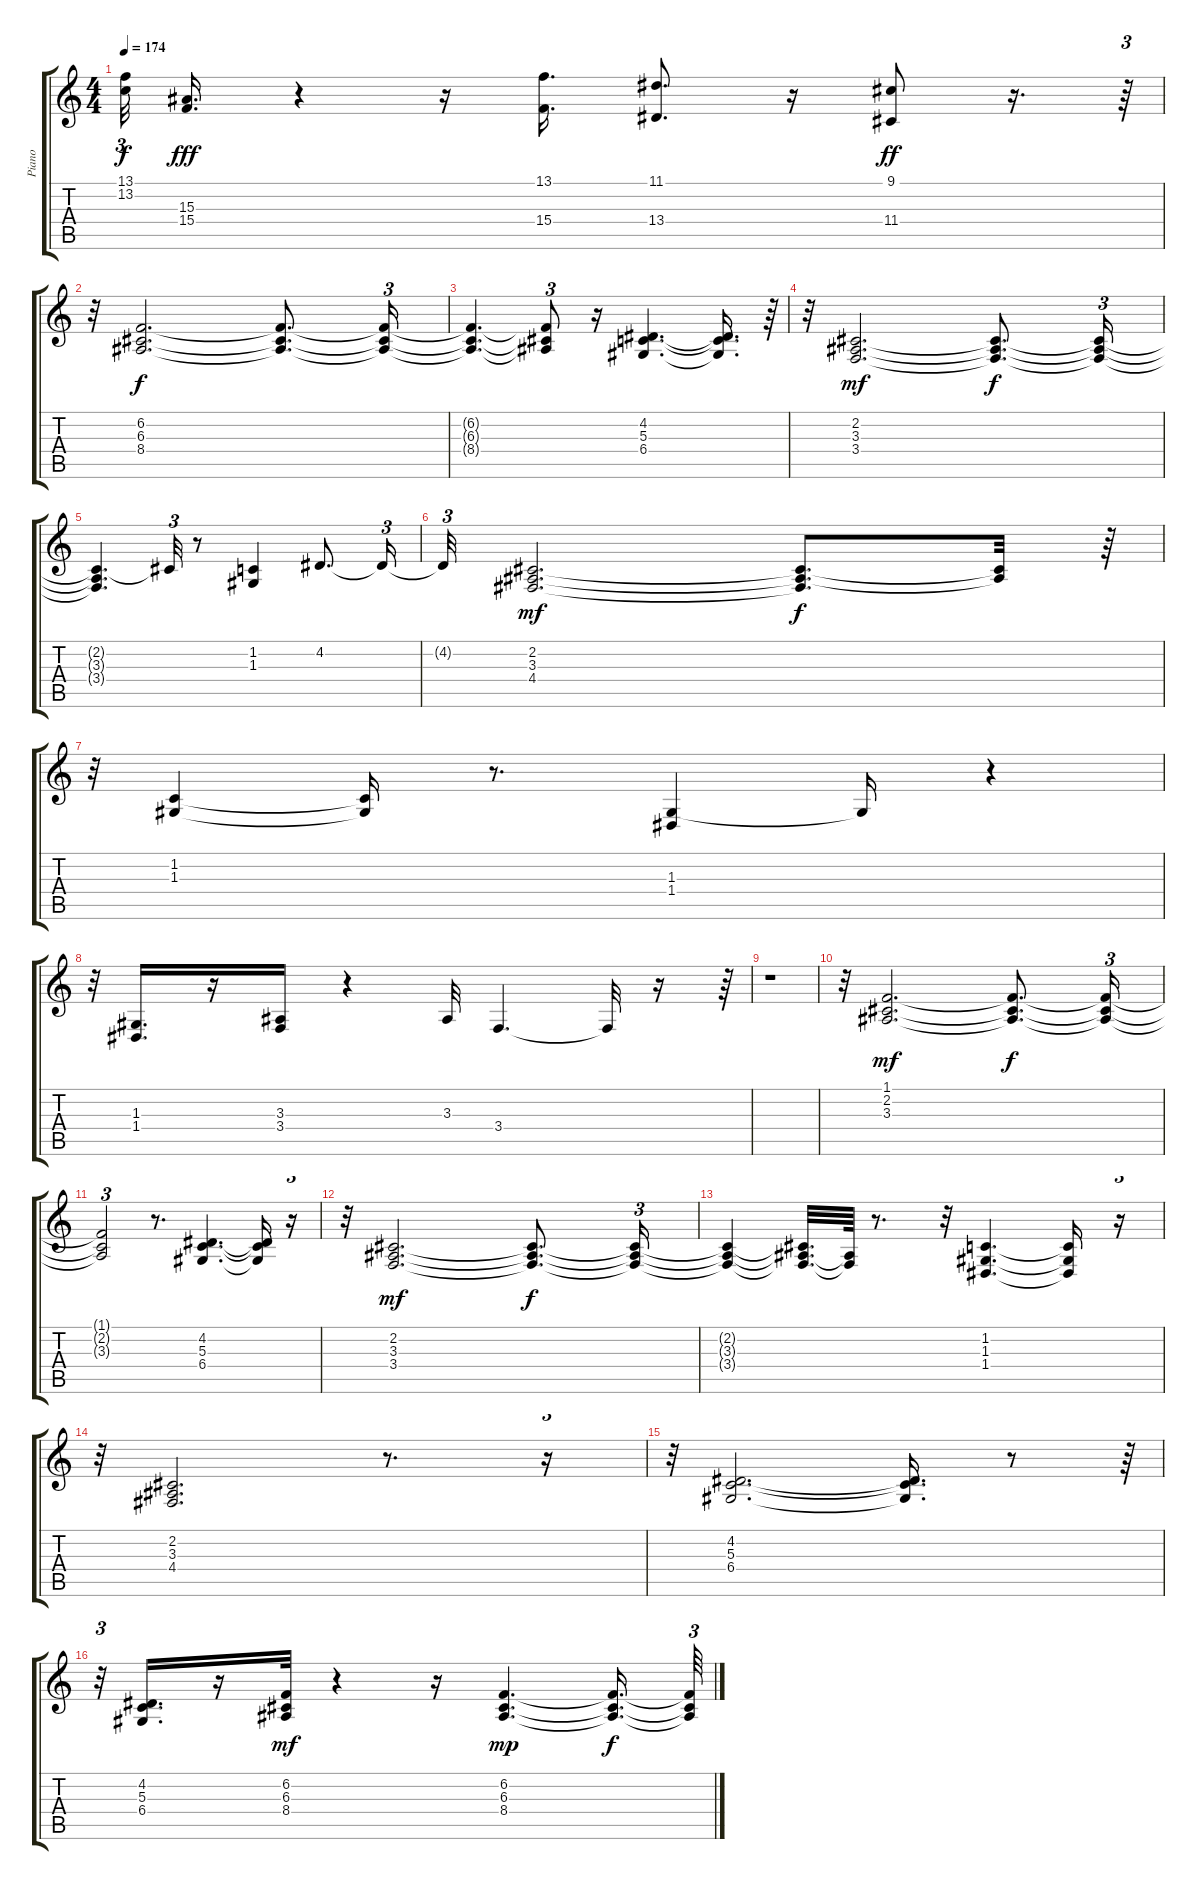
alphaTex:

\track ("Piano" "Piano") {instrument electricpiano2}
\staff {score tabs}
\tuning (E4 B3 G3 D3 A2 E2) {hide}
\ts (4 4)
\tempo 174
\clef g2
\ks c
(13.1{t} 13.2{t}).32{tu (3 2) dy f} (15.3 15.4).16{d dy fff} r.4 r.16 (13.1 15.4).16{d} (11.1 13.4).8{d} r.16 (9.1 11.4).8{dy ff} r.16{d} r.64{tu (3 2)} |
r.32{tu (3 2)} (6.2 6.3 8.4).2{d dy f} (6.2{t} 6.3{t} 8.4{t}).8{d} (6.2{t} 6.3{t} 8.4{t}).16{tu (3 2)} |
(6.2{t} 6.3{t} 8.4{t}).4{d} (6.2{t} 6.3{t} 8.4{t}).8{tu (3 2)} r.16 (4.2 5.3 6.4).4{d} (4.2{t} 5.3{t} 6.4{t}).16{d} r.64{tu (3 2)} |
r.32{tu (3 2)} (2.2 3.3 3.4).2{d dy mf} (2.2{t} 3.3{t} 3.4{t}).8{d dy f} (2.2{t} 3.3{t} 3.4{t}).16{tu (3 2)} |
(2.2{t} 3.3{t} 3.4{t}).4{d} 2.2{t}.32{tu (3 2)} r.8 (1.2 1.3).4 4.2.8{d} 4.2{t}.16{tu (3 2)} |
4.2{t}.32{tu (3 2)} (2.2 3.3 4.4).2{d dy mf} (2.2{t} 3.3{t} 4.4{t}).8{d dy f} (2.2{t} 3.3{t}).32 r.64{tu (3 2)} |
r.32{tu (3 2)} (1.2 1.3).4 (1.2{t} 1.3{t}).16 r.8{d} (1.3 1.4).4 1.3{t}.16 r.4{tu (3 2)} |
r.32{tu (3 2)} (1.3 1.4).16{d} r.16 (3.3 3.4).16 r.4 3.3.32 3.4.4{d} 3.4{t}.32 r.16 r.64{tu (3 2)} |
r.1 |
r.32{tu (3 2)} (1.1 2.2 3.3).2{d dy mf} (1.1{t} 2.2{t} 3.3{t}).8{d dy f} (1.1{t} 2.2{t} 3.3{t}).16{tu (3 2)} |
(1.1{t} 2.2{t} 3.3{t}).2{tu (3 2)} r.8{d} (4.2 5.3 6.4).4{d} (4.2{t} 5.3{t} 6.4{t}).16 r.16{tu (3 2)} |
r.32{tu (3 2)} (2.2 3.3 3.4).2{d dy mf} (2.2{t} 3.3{t} 3.4{t}).8{d dy f} (2.2{t} 3.3{t} 3.4{t}).16{tu (3 2)} |
(2.2{t} 3.3{t} 3.4{t}).4 (2.2{t} 3.3{t} 3.4{t}).32{d} (3.3{t} 3.4{t}).64 r.8{d} r.32 (1.2 1.3 1.4).4{d} (1.2{t} 1.3{t} 1.4{t}).16 r.16{tu (3 2)} |
r.32{tu (3 2)} (2.2 3.3 4.4).2{d} r.8{d} r.16{tu (3 2)} |
r.32{tu (3 2)} (4.2 5.3 6.4).2{d} (4.2{t} 5.3{t} 6.4{t}).16{d} r.8 r.64{tu (3 2)} |
r.32{tu (3 2)} (4.2 5.3 6.4).16{d} r.16 (6.2 6.3 8.4).32{dy mf} r.4 r.16 (6.2 6.3 8.4).4{d dy mp} (6.2{t} 6.3{t} 8.4{t}).16{d dy f} (6.2{t} 6.3{t} 8.4{t}).64{tu (3 2)}
